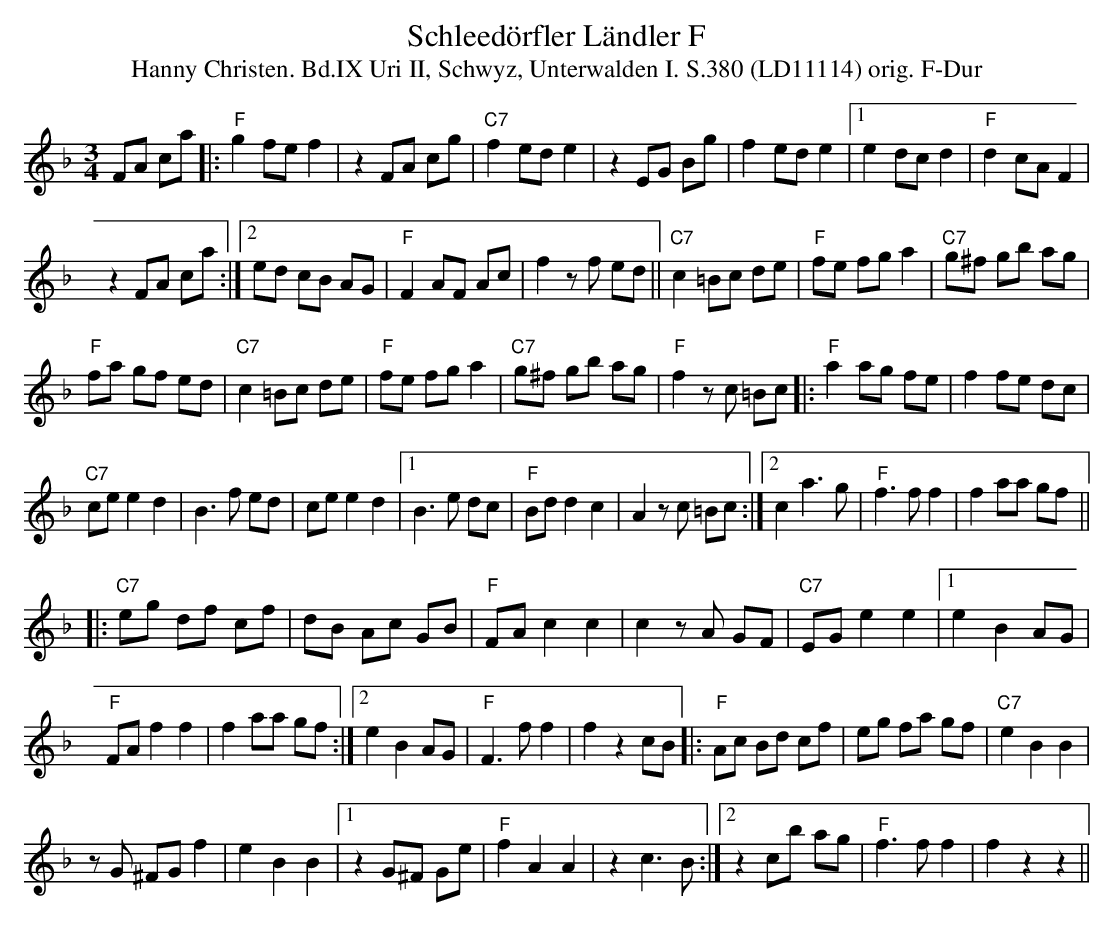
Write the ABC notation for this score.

X:1
T: Schleedörfler Ländler F
T:Hanny Christen. Bd.IX Uri II, Schwyz, Unterwalden I. S.380 (LD11114) orig. F-Dur
M:3/4
L:1/8
K:F
FA ca |: "F"g2 fe f2 | z2 FA cg | "C7"f2 ed e2 | z2 EG Bg | f2 ed e2 |1 e2 dc d2 | "F"d2 cA F2 |
z2 FA ca :|2 ed cB AG | "F"F2 AF Ac | f2 zf ed || "C7"c2 =Bc de | "F"fe fg a2 | "C7"g^f gb ag |
"F"fa gf ed | "C7"c2 =Bc de | "F"fe fg a2 | "C7"g^f gb ag | "F"f2 zc =Bc |: "F"a2 ag fe | f2 fe dc |
"C7"ce e2 d2 | B3f ed | ce e2d2 |1 B3e dc | "F"Bd d2c2 | A2 zc =Bc :|2 c2 a3g | "F"f3f f2 | f2 aa gf ||
|: "C7"eg df cf | dB Ac GB | "F"FA c2c2 | c2 zA GF | "C7"EG e2e2 |1 e2 B2 AG |
"F"FA f2f2 | f2 aa gf :|2 e2B2 AG | "F"F3f f2 | f2 z2 cB |: "F"Ac Bd cf | eg fa gf | "C7"e2B2B2 |
zG ^FG f2 | e2B2B2 |1 z2 G^F Ge | "F"f2A2A2 | z2 c3B :|2 z2 cb ag | "F"f3f f2 | f2 z2z2 ||
